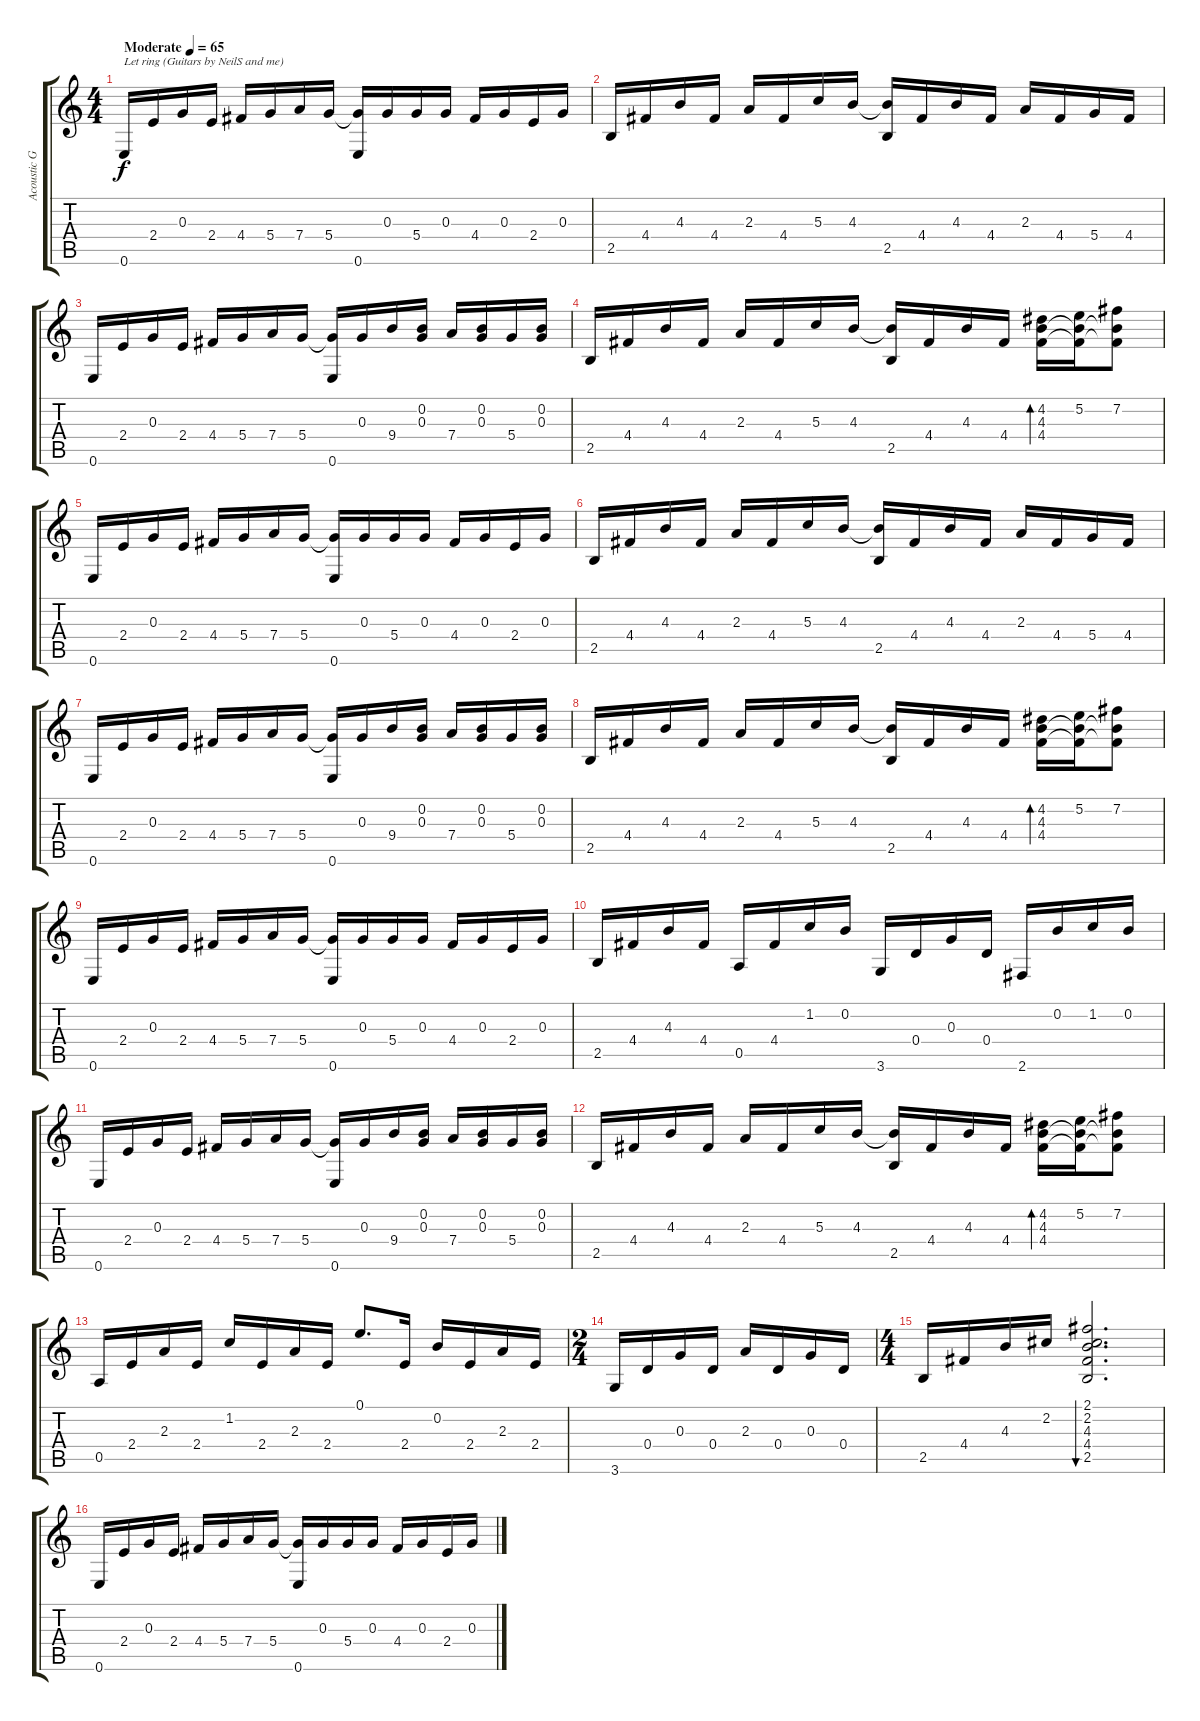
\track ("Acoustic Guitar I" "Acoustic G") {instrument acousticguitarsteel}
\staff {score tabs}
\tuning (E4 B3 G3 D3 A2 E2) {hide}
\ts (4 4)
\tempo (65 "Moderate")
\clef g2
\ks c
0.6.16{txt "Let ring (Guitars by NeilS and me)" dy f instrument acousticguitarsteel} 2.4.16 0.3.16 2.4.16 4.4.16 5.4.16 7.4.16 5.4.16 (5.4{t} 0.6).16 0.3.16 5.4.16 0.3.16 4.4.16 0.3.16 2.4.16 0.3.16 |
2.5.16 4.4.16 4.3.16 4.4.16 2.3.16 4.4.16 5.3.16 4.3.16 (4.3{t} 2.5).16 4.4.16 4.3.16 4.4.16 2.3.16 4.4.16 5.4.16 4.4.16 |
0.6.16 2.4.16 0.3.16 2.4.16 4.4.16 5.4.16 7.4.16 5.4.16 (5.4{t} 0.6).16 0.3.16 9.4.16 (0.2 0.3).16 7.4.16 (0.2 0.3).16 5.4.16 (0.2 0.3).16 |
2.5.16 4.4.16 4.3.16 4.4.16 2.3.16 4.4.16 5.3.16 4.3.16 (4.3{t} 2.5).16 4.4.16 4.3.16 4.4.16 (4.2 4.3 4.4).16{bd 60} (5.2 4.3{t} 4.4{t}).16 (7.2 4.3{t} 4.4{t}).8 |
0.6.16 2.4.16 0.3.16 2.4.16 4.4.16 5.4.16 7.4.16 5.4.16 (5.4{t} 0.6).16 0.3.16 5.4.16 0.3.16 4.4.16 0.3.16 2.4.16 0.3.16 |
2.5.16 4.4.16 4.3.16 4.4.16 2.3.16 4.4.16 5.3.16 4.3.16 (4.3{t} 2.5).16 4.4.16 4.3.16 4.4.16 2.3.16 4.4.16 5.4.16 4.4.16 |
0.6.16 2.4.16 0.3.16 2.4.16 4.4.16 5.4.16 7.4.16 5.4.16 (5.4{t} 0.6).16 0.3.16 9.4.16 (0.2 0.3).16 7.4.16 (0.2 0.3).16 5.4.16 (0.2 0.3).16 |
2.5.16 4.4.16 4.3.16 4.4.16 2.3.16 4.4.16 5.3.16 4.3.16 (4.3{t} 2.5).16 4.4.16 4.3.16 4.4.16 (4.2 4.3 4.4).16{bd 60} (5.2 4.3{t} 4.4{t}).16 (7.2 4.3{t} 4.4{t}).8 |
0.6.16 2.4.16 0.3.16 2.4.16 4.4.16 5.4.16 7.4.16 5.4.16 (5.4{t} 0.6).16 0.3.16 5.4.16 0.3.16 4.4.16 0.3.16 2.4.16 0.3.16 |
2.5.16 4.4.16 4.3.16 4.4.16 0.5.16 4.4.16 1.2.16 0.2.16 3.6.16 0.4.16 0.3.16 0.4.16 2.6.16 0.2.16 1.2.16 0.2.16 |
0.6.16 2.4.16 0.3.16 2.4.16 4.4.16 5.4.16 7.4.16 5.4.16 (5.4{t} 0.6).16 0.3.16 9.4.16 (0.2 0.3).16 7.4.16 (0.2 0.3).16 5.4.16 (0.2 0.3).16 |
2.5.16 4.4.16 4.3.16 4.4.16 2.3.16 4.4.16 5.3.16 4.3.16 (4.3{t} 2.5).16 4.4.16 4.3.16 4.4.16 (4.2 4.3 4.4).16{bd 60} (5.2 4.3{t} 4.4{t}).16 (7.2 4.3{t} 4.4{t}).8 |
0.5.16 2.4.16 2.3.16 2.4.16 1.2.16 2.4.16 2.3.16 2.4.16 0.1.8{d} 2.4.16 0.2.16 2.4.16 2.3.16 2.4.16 |
\ts (2 4)
3.6.16 0.4.16 0.3.16 0.4.16 2.3.16 0.4.16 0.3.16 0.4.16 |
\ts (4 4)
2.5.16 4.4.16 4.3.16 2.2.16 (2.1 2.2 4.3 4.4 2.5).2{d bu 60} |
0.6.16 2.4.16 0.3.16 2.4.16 4.4.16 5.4.16 7.4.16 5.4.16 (5.4{t} 0.6).16 0.3.16 5.4.16 0.3.16 4.4.16 0.3.16 2.4.16 0.3.16
